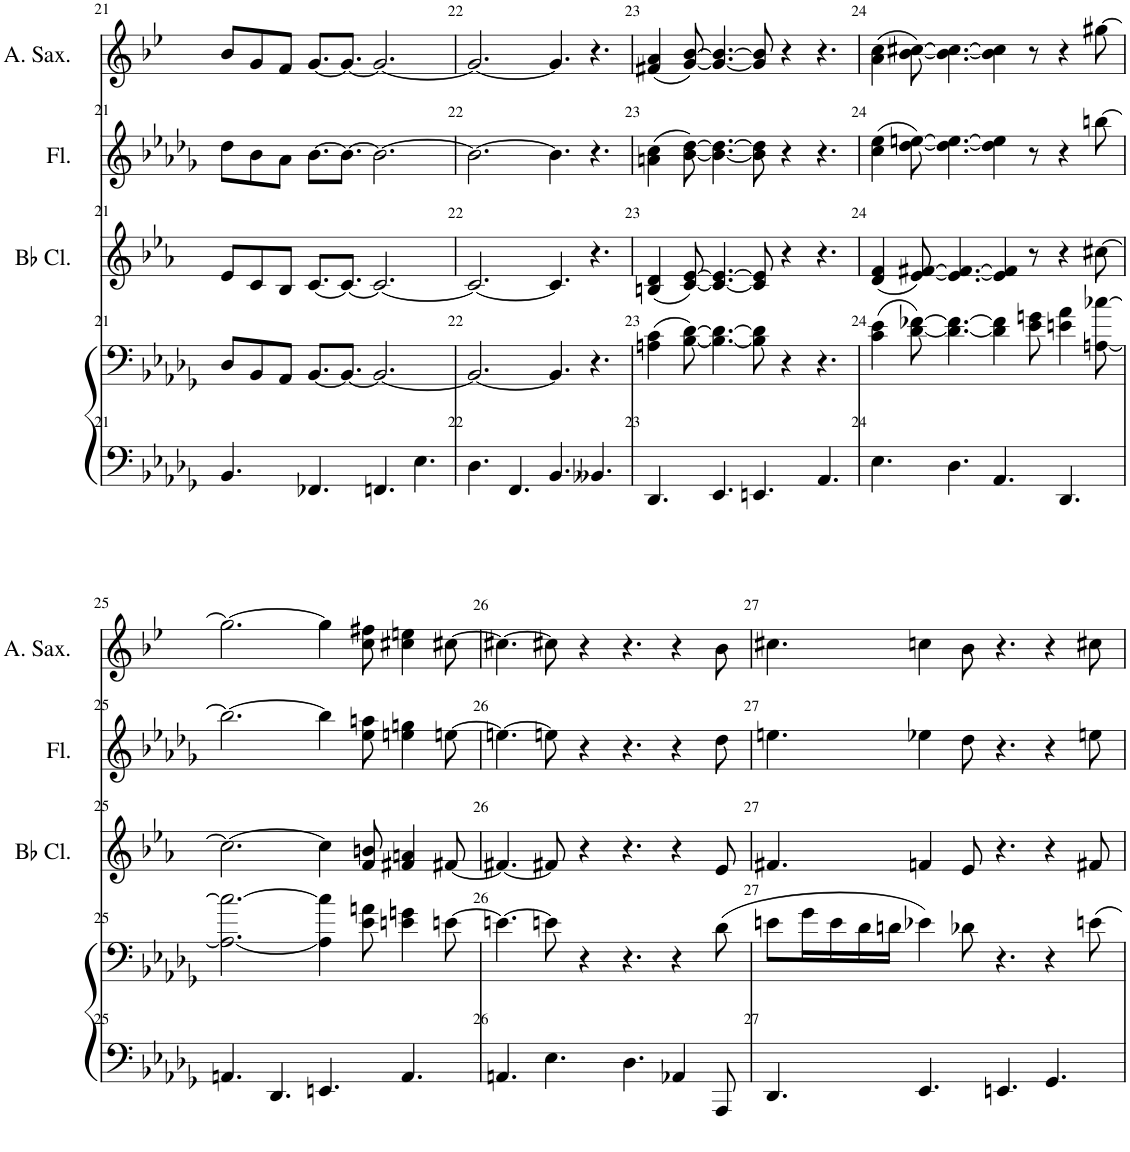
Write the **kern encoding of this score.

**kern	**kern	**kern	**kern	**kern
*part4	*part4	*part3	*part2	*part1
*staff5	*staff4	*staff3	*staff2	*staff1
*I"Piano	*	*I"Bb Clarinet	*I"Flute	*I"Alto Saxophone
*I'Pno	*	*I'Bb Cl.	*I'Fl.	*I'A. Sax.
!!LO:PB:g=z
*clefF4	*clefF4	*clefG2	*clefG2	*clefG2
*	*	*Trd1c2	*	*Trd5c9
*k[b-e-a-d-g-]	*k[b-e-a-d-g-]	*k[b-e-a-]	*k[b-e-a-d-g-]	*k[b-e-]
*M12/8	*M12/8	*M12/8	*M12/8	*M12/8
=21	=21	=21	=21	=21
4.BB-/	8D-/L	8e-/L	8dd-\L	8b-/L
.	8BB-/	8c/	8b-\	8g/
.	8AA-/J	8B-/J	8a-\J	8f/J
4.FF-X/	[8.BB-/L	[8.c/L	[8.b-\L	[8.g/L
.	8.BB-/J_	8.c/J_	8.b-\J_	8.g/J_
4.FFn/	2.BB-/_	2.c/_	2.b-\_	2.g/_
4.E-\	.	.	.	.
=22	=22	=22	=22	=22
4.D-\	2.BB-/_	2.c/_	2.b-\_	2.g/_
4.FF/	.	.	.	.
4.BB-/	4.BB-/]	4.c/]	4.b-\]	4.g/]
4.BB--X/	4.r	4.r	4.r	4.r
=23	=23	=23	=23	=23
4.DD-/	(4An\ 4c\	(4Bn/ 4d/	(4an\ 4cc\	(4f#X/ 4a/
.	[8B-\ [8d-\)	[8c/ [8e-/)	[8b-\ [8dd-\)	[8g/ [8b-/)
4.EE-/	4.B-\_ 4.d-\_	4.c/_ 4.e-/_	4.b-\_ 4.dd-\_	4.g/_ 4.b-/_
4.EEn/	8B-\] 8d-\]	8c/] 8e-/]	8b-\] 8dd-\]	8g/] 8b-/]
.	4r	4r	4r	4r
4.AA-/	4.r	4.r	4.r	4.r
=24	=24	=24	=24	=24
4.E-\	(4c\ 4e-\	(4d/ 4f/	(4cc\ 4ee-\	(4a\ 4cc\
.	[8d-\ [8f-X\)	[8e-/ [8f#X/)	[8dd-\ [8een\)	[8b-\ [8cc#X\)
4.D-\	4.d-\_ 4.f-\_	4.e-/_ 4.f#/_	4.dd-\_ 4.ee\_	4.b-\_ 4.cc#\_
4.AA-/	4d-\] 4f-\]	4e-/] 4f#/]	4dd-\] 4ee\]	4b-\] 4cc#\]
.	8e-\ 8gn\	8r	8r	8r
4.DD-/	4en\ 4a-\	4r	4r	4r
.	[8An\ [8cc-X\	[8cc#X\	[8bbn\	[8gg#X\
!!LO:LB:g=z
=25	=25	=25	=25	=25
4.AAn/	2.A\_ 2.cc-\_	2.cc#\_	2.bb\_	2.gg#\_
4.DD-/	.	.	.	.
4.EEn/	4A\] 4cc-\]	4cc#\]	4bb\]	4gg#\]
.	8e-\ 8an\	8f/ 8bn/	8ee-\ 8aan\	8cc\ 8ff#X\
4.AA/	4en\ 4gn\	4f#X/ 4an/	4een\ 4ggn\	4cc#X\ 4een\
.	[8en\	[8f#X/	[8een\	[8cc#X\
=26	=26	=26	=26	=26
4.AAn/	4.en\_	4.f#X/_	4.een\_	4.cc#X\_
4.E-\	8en\]	8f#X/]	8een\]	8cc#X\]
.	4r	4r	4r	4r
4.D-\	4.r	4.r	4.r	4.r
4AA-X/	4r	4r	4r	4r
8AAA-/	(8d-\	8e-/	8dd-\	8b-\
=27	=27	=27	=27	=27
4.DD-/	8en\L	4.f#X/	4.een\	4.cc#X\
.	16g-\L	.	.	.
.	16e\	.	.	.
.	16d-\	.	.	.
.	16dn\JJ	.	.	.
4.EE-/	4e-X\)	4fn/	4ee-X\	4ccn\
.	8d-X\	8e-/	8dd-\	8b-\
4.EEn/	4.r	4.r	4.r	4.r
4.GG-/	4r	4r	4r	4r
.	8en\	8f#X/	8een\	8cc#X\
=	=	=	=	=
*-	*-	*-	*-	*-
